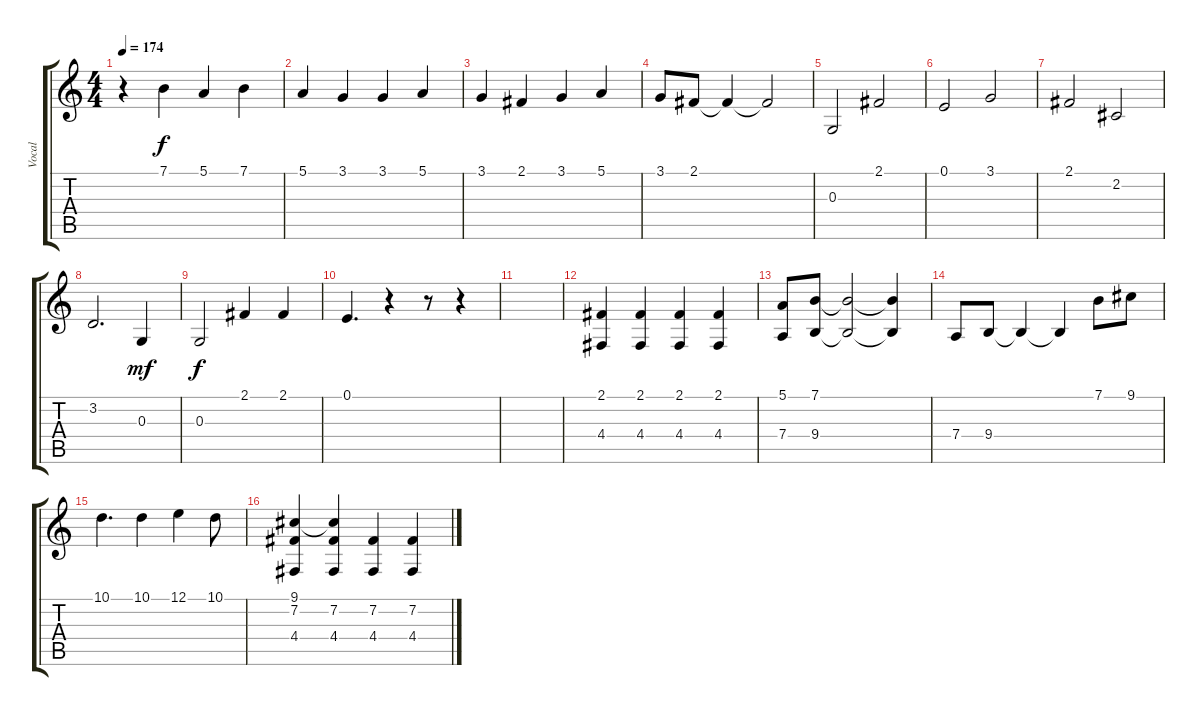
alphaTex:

\track ("Vocal" "Vocal") {instrument flute}
\staff {score tabs}
\tuning (E4 B3 G3 D3 A2 E2) {hide}
\ts (4 4)
\tempo 174
\clef g2
\ks c
r.4{dy f} 7.1.4 5.1.4 7.1.4 |
5.1.4 3.1.4 3.1.4 5.1.4 |
3.1.4 2.1.4 3.1.4 5.1.4 |
3.1.8 2.1.8 2.1{t}.4 2.1{t}.2 |
0.3.2 2.1.2 |
0.1.2 3.1.2 |
2.1.2 2.2.2 |
3.2.2{d} 0.3.4{dy mf} |
0.3.2{dy f} 2.1.4 2.1.4 |
0.1.4{d} r.4 r.8 r.4 |
|
(2.1 4.4).4 (2.1 4.4).4 (2.1 4.4).4 (2.1 4.4).4 |
(5.1 7.4).8 (7.1 9.4).8 (7.1{t} 9.4{t}).2 (7.1{t} 9.4{t}).4 |
7.4.8 9.4.8 9.4{t}.4 9.4{t}.4 7.1.8 9.1.8 |
10.1.4{d} 10.1.4 12.1.4 10.1.8 |
(9.1 7.2 4.4).4 (9.1{t} 7.2 4.4).4 (7.2 4.4).4 (7.2 4.4).4
